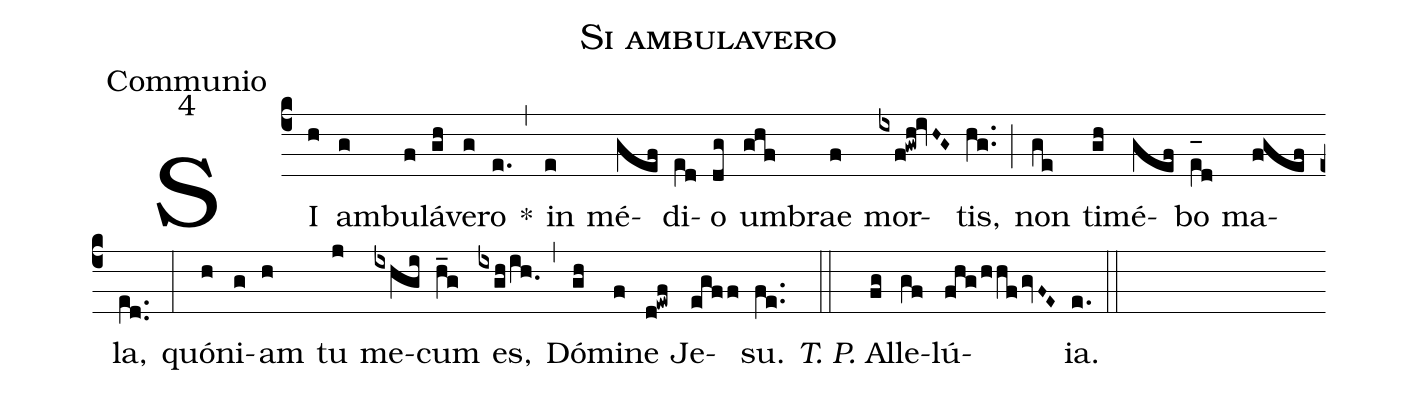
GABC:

name:Si ambulavero;
office-part:Communio;
mode:4;
%%
(c4) SI(h) am(g)bu(f)lá(gh)ve(g)ro(e.) *(,) in(e) mé(gef)di(e[ll:1]d)o(dg) um(ghf)brae(f) mor(ixf!gwh!ivH~G~)tis,(hg..) (;) non(ge) ti(gh)mé(gef)bo(e_[oh:h][ll:1]d) ma(fgef)la,(e[ll:1]d..) (:) quó(h)ni(g)am(h) tu(j) me(ixhgi)cum(h_g) es,(ixgh/ih.0) (,) Dó(gh)mi(f)ne(d!ewf) Je(egff)su.(fe..) (::) <i>T. P.</i> Al(fg)le(gf)lú(fhg/hhfgvF~E~){ia}.(e.) (::)
